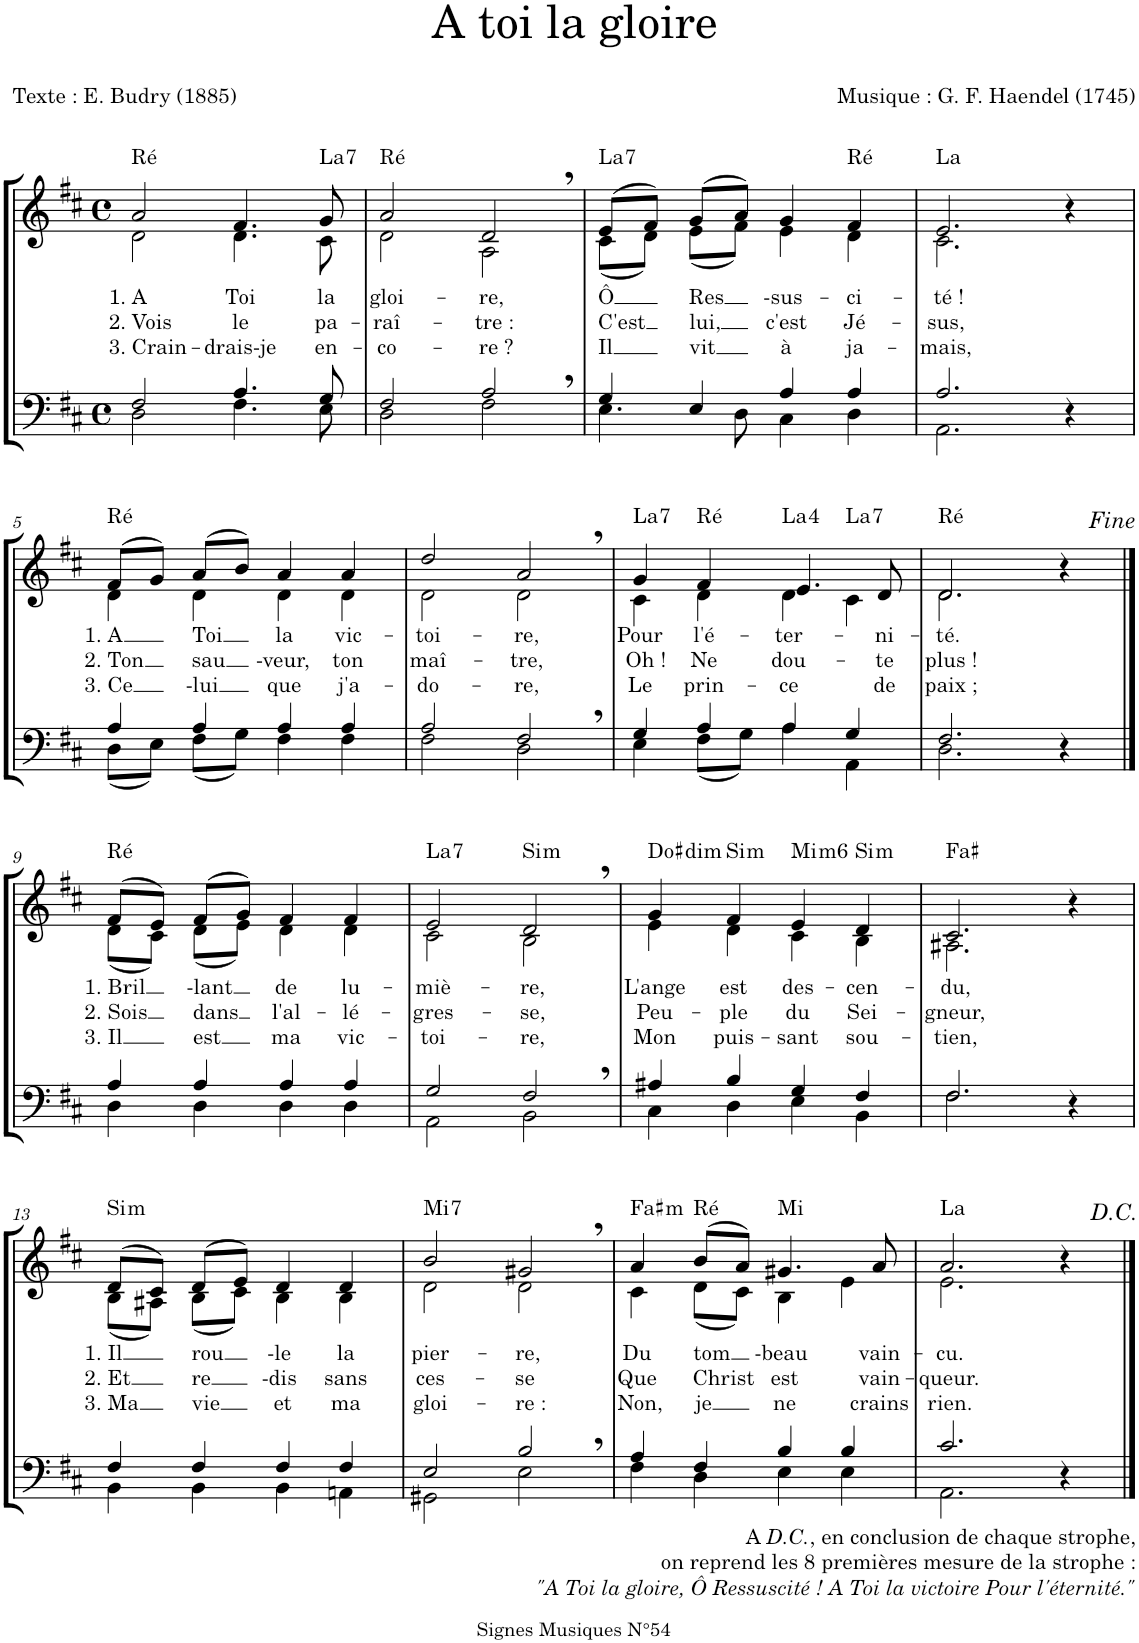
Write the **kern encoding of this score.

**kern	**kern	**text	**text	**text	**harte
*part1	*part1	*part1	*part1	*part1	*part1
*staff2	*staff1	*staff1	*staff1	*staff1	*
*I"Pipe Organ	*	*	*	*	*
*I'Org.	*	*	*	*	*
*clefF4	*clefG2	*	*	*	*
*k[f#c#]	*k[f#c#]	*	*	*	*
*M4/4	*M4/4	*	*	*	*
*met(c)	*met(c)	*	*	*	*
=1	=1	=1	=1	=1	=1
*^	*	*	*	*	*
!	!	!	!LO:LY:b	!LO:LY:b	!LO:LY:b	!
*	*	*^	*	*	*	*
2F#/	2D\	2a/	2d\	1. A	2. Vois	3. Crain-	D:maj
!	!	!	!	!LO:LY:b	!LO:LY:b	!LO:LY:b	!
4.A/	4.F#\	4.f#/	4.d\	Toi	le	-drais-je	.
!	!	!	!	!LO:LY:b	!LO:LY:b	!LO:LY:b	!LO:H:kt=7
8G/	8E\	8g/	8c#\	la	pa-	en-	A:7
=2	=2	=2	=2	=2	=2	=2	=2
!	!	!	!	!LO:LY:b	!LO:LY:b	!LO:LY:b	!
2F#/	2D\	2a/	2d\	gloi-	-raî-	-co-	D:maj
!	!	!	!	!LO:LY:b	!LO:LY:b	!LO:LY:b	!
2A,/	2F#\	2d,/	2A\	-re,	-tre :	-re ?	.
=3	=3	=3	=3	=3	=3	=3	=3
!	!	!	!	!LO:LY:b	!LO:LY:b	!LO:LY:b	!LO:H:kt=7
4G/	4.E\	(8e/L	(8c#\L	-Ô	C'est	Il	A:7
.	.	8f#/J)	8d\J)	.	.	.	.
!	!	!	!	!LO:LY:b	!LO:LY:b	!LO:LY:b	!
4E/	.	(8g/L	(8e\L	Res	lui,	vit	.
.	8D\	8a/J)	8f#\J)	.	.	.	.
!	!	!	!	!LO:LY:b	!LO:LY:b	!LO:LY:b	!
4A/	4C#\	4g/	4e\	-sus-	c'est	à	.
!	!	!	!	!LO:LY:b	!LO:LY:b	!LO:LY:b	!
4A/	4D\	4f#/	4d\	-ci-	Jé-	ja-	D:maj
=4	=4	=4	=4	=4	=4	=4	=4
!	!	!	!	!LO:LY:b	!LO:LY:b	!LO:LY:b	!
2.A/	2.AA\	2.e/	2.c#\	-té !	-sus,	-mais,	A:maj
4r	4ryy	4r	4ryy	.	.	.	.
!!LO:LB:g=z	!!
=5	=5	=5	=5	=5	=5	=5	=5
!	!	!	!	!LO:LY:b	!LO:LY:b	!LO:LY:b	!
4A/	8D\L	(8f#/L	4d\	1. A	2. Ton	3. Ce	D:maj
.	8E\J	8g/J)	.	.	.	.	.
!	!	!	!	!LO:LY:b	!LO:LY:b	!LO:LY:b	!
4A/	8F#\L	(8a/L	4d\	Toi	-sau	-lui	.
.	8G\J	8b/J)	.	.	.	.	.
!	!	!	!	!LO:LY:b	!LO:LY:b	!LO:LY:b	!
4A/	4F#\	4a/	4d\	la	-veur,	que	.
!	!	!	!	!LO:LY:b	!LO:LY:b	!LO:LY:b	!
4A/	4F#\	4a/	4d\	vic-	ton	j'a-	.
=6	=6	=6	=6	=6	=6	=6	=6
!	!	!	!	!LO:LY:b	!LO:LY:b	!LO:LY:b	!
2A/	2F#\	2dd/	2d\	-toi-	maî-	-do-	.
!	!	!	!	!LO:LY:b	!LO:LY:b	!LO:LY:b	!
2F#,/	2D\	2a,/	2d\	-re,	-tre,	-re,	.
=7	=7	=7	=7	=7	=7	=7	=7
!	!	!	!	!LO:LY:b	!LO:LY:b	!LO:LY:b	!LO:H:kt=7
4G/	4E\	4g/	4c#\	Pour	Oh !	Le	A:7
!	!	!	!	!LO:LY:b	!LO:LY:b	!LO:LY:b	!
4A/	8F#\L	4f#/	4d\	l'é-	Ne	prin-	D:maj
.	8G\J	.	.	.	.	.	.
!	!	!	!	!LO:LY:b	!LO:LY:b	!LO:LY:b	!
4A/	4A\	4.e/	4d\	-ter-	dou-	-ce	A:maj(4)
!	!	!	!	!	!	!	!LO:H:kt=7
4G/	4AA\	.	4c#\	.	.	.	A:7
!	!	!	!	!LO:LY:b	!LO:LY:b	!LO:LY:b	!
.	.	8d/	.	-ni-	-te	de	.
=8	=8	=8	=8	=8	=8	=8	=8
!	!	!	!	!LO:LY:b	!LO:LY:b	!LO:LY:b	!
2.F#/	2.D\	2.d/	2.d\	-té.	plus !	paix ;	D:maj
4r	4ryy	4r	4ryy	.	.	.	.
!	!	!	!LO:TX:a:t=<i>Fine</i>	!	!	!	!
!	!LO:TX:a:t=<i>Fine</i>	!	!	!	!	!	!
!!LO:LB:g=z	!!
==9	==9	==9	==9	==9	==9	==9	==9
!	!	!	!	!LO:LY:b	!LO:LY:b	!LO:LY:b	!LO:H:kt=Ré
4A/	4D\	(8f#/L	(8d\L	-1. Bril	2. Sois	3. Il	N
.	.	8e/J)	8c#\J)	.	.	.	.
!	!	!	!	!LO:LY:b	!LO:LY:b	!LO:LY:b	!
4A/	4D\	(8f#/L	(8d\L	-lant	dans	est	.
.	.	8g/J)	8e\J)	.	.	.	.
!	!	!	!	!LO:LY:b	!LO:LY:b	!LO:LY:b	!
4A/	4D\	4f#/	4d\	de	l'al-	ma	.
!	!	!	!	!LO:LY:b	!LO:LY:b	!LO:LY:b	!
4A/	4D\	4f#/	4d\	lu-	-lé-	vic-	.
=10	=10	=10	=10	=10	=10	=10	=10
!	!	!	!	!LO:LY:b	!LO:LY:b	!LO:LY:b	!LO:H:kt=7
2G/	2AA\	2e/	2c#\	-miè-	-gres-	-toi-	A:7
!	!	!	!	!LO:LY:b	!LO:LY:b	!LO:LY:b	!LO:H:kt=m
2F#,/	2BB\	2d,/	2B\	-re,	-se,	-re,	B:min
=11	=11	=11	=11	=11	=11	=11	=11
!	!	!	!	!LO:LY:b	!LO:LY:b	!LO:LY:b	!LO:H:kt=dim
4A#X/	4C#\	4g/	4e\	L'ange	Peu-	Mon	C#:dim
!	!	!	!	!LO:LY:b	!LO:LY:b	!LO:LY:b	!LO:H:kt=m
4B/	4D\	4f#/	4d\	est	-ple	puis-	B:min
!	!	!	!	!LO:LY:b	!LO:LY:b	!LO:LY:b	!LO:H:kt=m6
4G/	4E\	4e/	4c#\	des-	du	-sant	E:min6
!	!	!	!	!LO:LY:b	!LO:LY:b	!LO:LY:b	!LO:H:kt=m
4F#/	4BB\	4d/	4B\	-cen-	Sei-	sou-	B:min
=12	=12	=12	=12	=12	=12	=12	=12
!	!	!	!	!LO:LY:b	!LO:LY:b	!LO:LY:b	!
2.F#/	2.F#\	2.c#/	2.A#X\	-du,	-gneur,	-tien,	F#:maj
4r	4ryy	4r	4ryy	.	.	.	.
!!LO:LB:g=z	!!
=13	=13	=13	=13	=13	=13	=13	=13
!	!	!	!	!LO:LY:b	!LO:LY:b	!LO:LY:b	!LO:H:kt=m
4F#/	4BB\	(8d/L	(8B\L	1. Il	2. Et	3. Ma	B:min
.	.	8c#/J)	8A#X\J)	.	.	.	.
!	!	!	!	!LO:LY:b	!LO:LY:b	!LO:LY:b	!
4F#/	4BB\	(8d/L	(8B\L	rou	re	vie	.
.	.	8e/J)	8c#\J)	.	.	.	.
!	!	!	!	!LO:LY:b	!LO:LY:b	!LO:LY:b	!
4F#/	4BB\	4d/	4B\	-le	-dis	et	.
!	!	!	!	!LO:LY:b	!LO:LY:b	!LO:LY:b	!
4F#/	4AAn\	4d/	4B\	la	sans	ma	.
=14	=14	=14	=14	=14	=14	=14	=14
!	!	!	!	!LO:LY:b	!LO:LY:b	!LO:LY:b	!LO:H:kt=7
2E/	2GG#X\	2b/	2d\	pier-	ces-	gloi-	E:7
!	!	!	!	!LO:LY:b	!LO:LY:b	!LO:LY:b	!
2B,/	2E\	2g#X,/	2d\	-re,	-se	-re :	.
=15	=15	=15	=15	=15	=15	=15	=15
!	!	!	!	!LO:LY:b	!LO:LY:b	!LO:LY:b	!LO:H:kt=m
4A/	4F#\	4a/	4c#\	Du	Que	Non,	F#:min
!	!	!	!	!LO:LY:b	!LO:LY:b	!LO:LY:b	!LO:H:kt=Ré
4F#/	4D\	(8b/L	(8d\L	tom	Christ	je	N
.	.	8a/J)	8c#\J)	.	.	.	.
!	!	!	!	!LO:LY:b	!LO:LY:b	!LO:LY:b	!
4B/	4E\	4.g#X/	4B\	-beau	est	ne	E:maj
4B/	4E\	.	4e\	.	.	.	.
!	!	!	!	!LO:LY:b	!LO:LY:b	!LO:LY:b	!
.	.	8a/	.	vain-	vain-	crains	.
=16	=16	=16	=16	=16	=16	=16	=16
!	!	!	!	!LO:LY:b	!LO:LY:b	!LO:LY:b	!
2.c#/	2.AA\	2.a/	2.e\	-cu.	-queur.	rien.	A:maj
4r	4ryy	4r	4ryy	.	.	.	.
!	!	!	!LO:TX:a:t=<i>D.C.</i>	!	!	!	!
!	!LO:TX:a:t=<i>D.C.</i>	!	!	!	!	!	!
*v	*v	*	*	*	*	*	*
*	*v	*v	*	*	*	*
==	==	==	==	==	==
*-	*-	*-	*-	*-	*-
